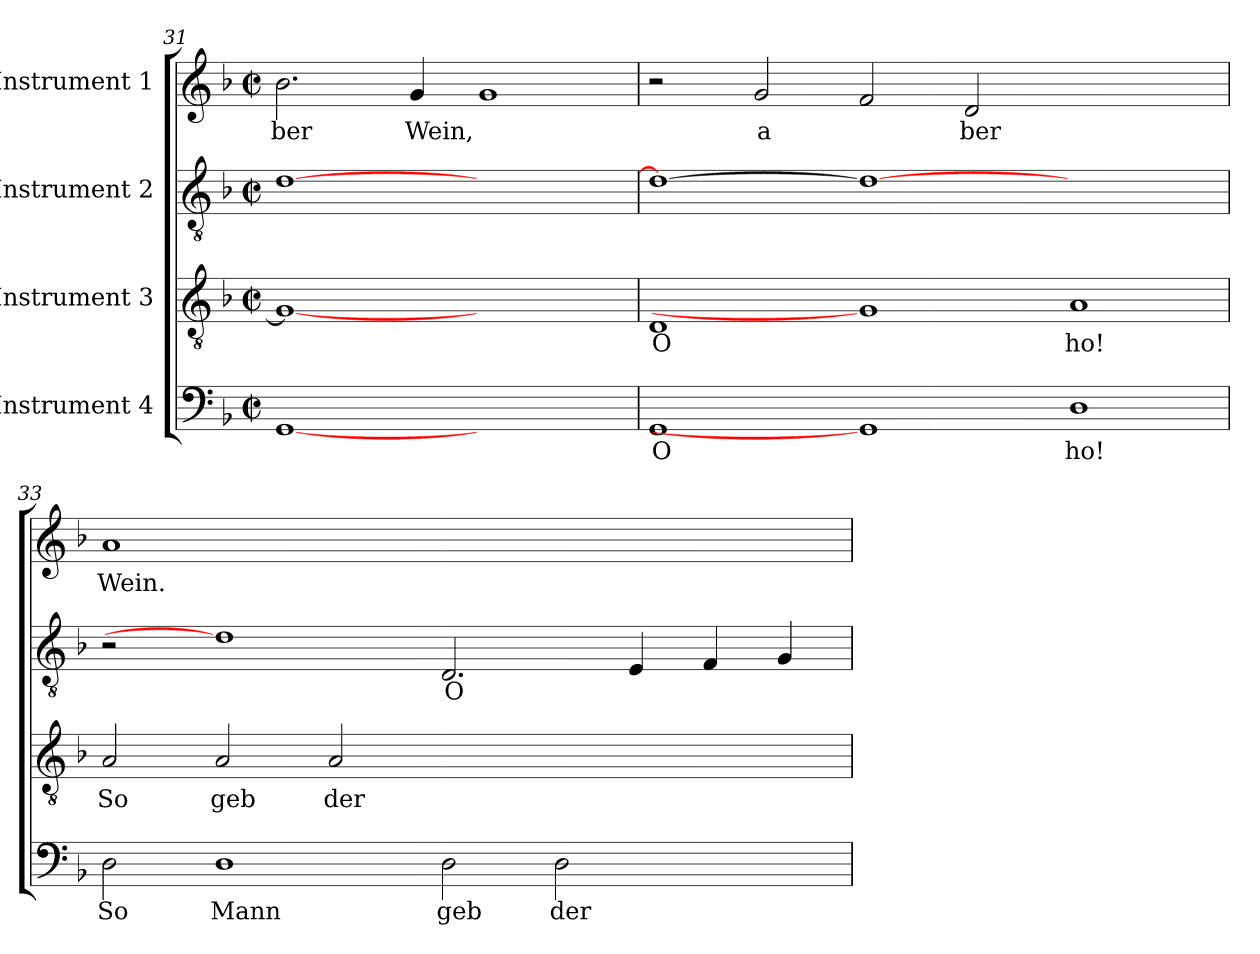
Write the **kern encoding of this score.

**kern	**text	**kern	**text	**kern	**text	**kern	**text
*part4	*part4	*part3	*part3	*part2	*part2	*part1	*part1
*staff4	*staff4	*staff3	*staff3	*staff2	*staff2	*staff1	*staff1
*I"Instrument 4	*	*I"Instrument 3	*	*I"Instrument 2	*	*I"Instrument 1	*
*clefF4	*	*clefGv2	*	*clefGv2	*	*clefG2	*
*k[b-]	*	*k[b-]	*	*k[b-]	*	*k[b-]	*
*F:	*	*F:	*	*F:	*	*F:	*
*M2/2	*	*M2/2	*	*M2/2	*	*M2/2	*
*met(c|)	*	*met(c|)	*	*met(c|)	*	*met(c|)	*
=31	=31	=31	=31	=31	=31	=31	=31
!	!	!	!	!	!	!	!LO:LY:b:cj
[1GG	.	1G_	.	[>1d	.	2.b-\	ber
!	!	!	!	!	!	!	!LO:LY:b
.	.	.	.	.	.	4g/	Wein,
1ryy	.	1ryy	.	1ryy	.	1g	.
=32	=32	=32	=32	=32	=32	=32	=32
!	!LO:LY:b:cj	!	!LO:LY:b:cj	!	!	!	!
1GG	O	1D	O	1d_	.	2r	.
!	!	!	!	!	!	!	!LO:LY:b:cj
.	.	.	.	.	.	2g/	a
1GG]	.	1G]	.	1d_	.	2f/	.
!	!	!	!	!	!	!	!LO:LY:b:cj
.	.	.	.	.	.	2d/	ber
!	!LO:LY:b:cj	!	!LO:LY:b:cj	!	!	!	!
1D	ho!	1A	ho!	1ryy	.	1ryy	.
=33	=33	=33	=33	=33	=33	=33	=33
!	!LO:LY:b:cj	!	!LO:LY:b:cj	!	!	!	!LO:LY:b:cj
2D\	So	2A/	So	2r	.	1a	Wein.
!	!LO:LY:b:cj	!	!LO:LY:b:cj	!	!	!	!
1D	Mann	2A/	geb	1d]	.	.	.
!	!	!	!LO:LY:b:cj	!	!	!	!
.	.	2A/	der	.	.	0ryy	.
!	!LO:LY:b:cj	!	!	!	!LO:LY:b:cj	!	!
2D\	geb	1.ryy	.	2.D/	O	.	.
!	!LO:LY:b:cj	!	!	!	!	!	!
2D\	der	.	.	.	.	.	.
.	.	.	.	4E/	.	.	.
2ryy	.	.	.	4F/	.	.	.
.	.	.	.	4G/	.	.	.
=	=	=	=	=	=	=	=
*-	*-	*-	*-	*-	*-	*-	*-
